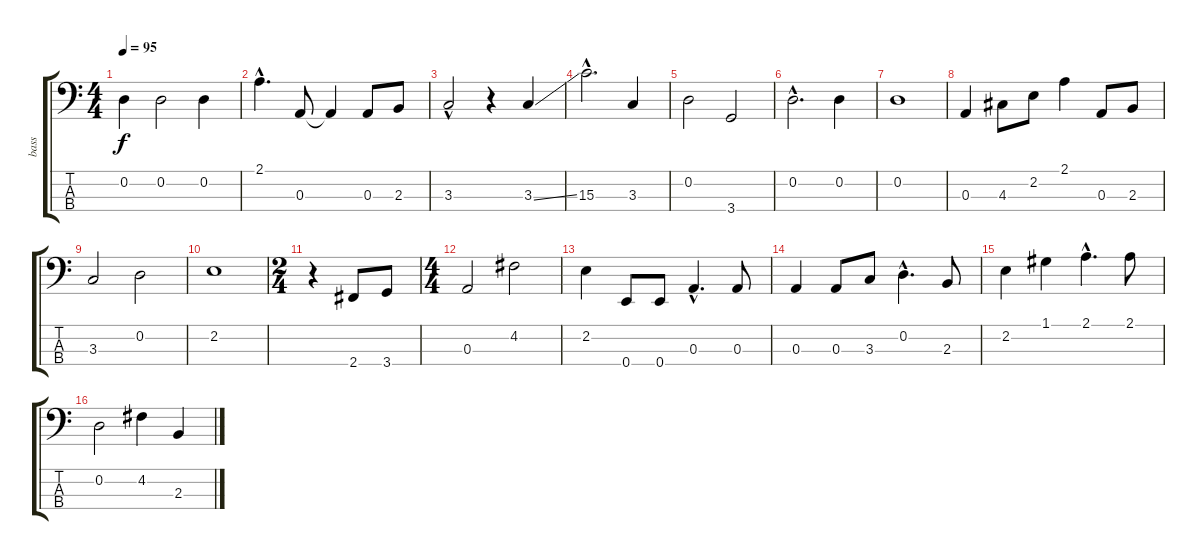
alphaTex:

\track ("bass" "bass") {instrument electricbassfinger}
\staff {score tabs}
\tuning (G2 D2 A1 E1) {hide}
\ts (4 4)
\tempo 95
\clef f4
\ks c
0.2.4{dy f} 0.2.2 0.2.4 |
2.1{hac}.4{d} 0.3.8 0.3{t}.4 0.3.8 2.3.8 |
3.3{hac}.2 r.4 3.3{ss}.4 |
15.3{hac}.2{d} 3.3.4 |
0.2.2 3.4.2 |
0.2{hac}.2{d} 0.2.4 |
0.2.1 |
0.3.4 4.3.8 2.2.8 2.1.4 0.3.8 2.3.8 |
3.3.2 0.2.2 |
2.2.1 |
\ts (2 4)
r.4 2.4.8 3.4.8 |
\ts (4 4)
0.3.2 4.2.2 |
2.2.4 0.4.8 0.4.8 0.3{hac}.4{d} 0.3.8 |
0.3.4 0.3.8 3.3.8 0.2{hac}.4{d} 2.3.8 |
2.2.4 1.1.4 2.1{hac}.4{d} 2.1.8 |
0.2.2 4.2.4 2.3.4
